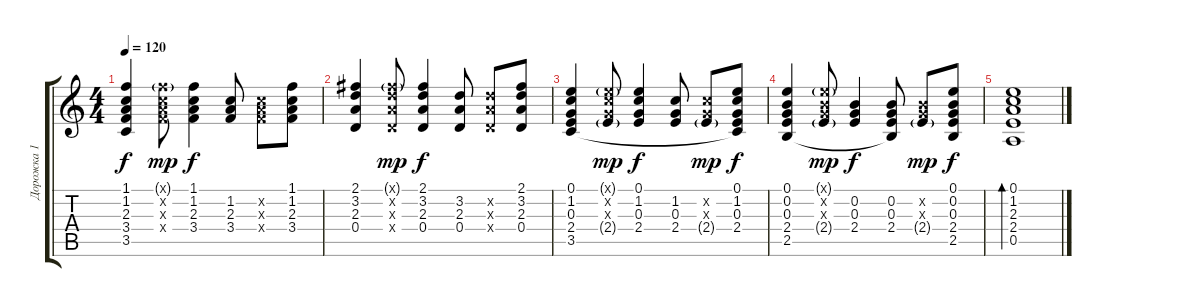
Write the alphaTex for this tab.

\track ("Дорожка 1" "Дорожка 1") {instrument acousticguitarsteel}
\staff {score tabs}
\tuning (E4 B3 G3 D3 A2 E2) {hide}
\ts (4 4)
\tempo 120
\clef g2
\ks c
(1.1 1.2 2.3 3.4 3.5).4{dy f} (1.1{g x} 1.2{x} 2.3{x} 3.4{x}).8{dy mp} (1.1 1.2 2.3 3.4).4{dy f} (1.2 2.3 3.4).8 (1.2{x} 2.3{x} 3.4{x}).8 (1.1 1.2 2.3 3.4).8 |
(2.1 3.2 2.3 0.4).4 (2.1{g x} 3.2{x} 2.3{x} 0.4{x}).8{dy mp} (2.1 3.2 2.3 0.4).4{dy f} (3.2 2.3 0.4).8 (3.2{x} 2.3{x} 0.4{x}).8 (2.1 3.2 2.3 0.4).8 |
(0.1 1.2 0.3 2.4 3.5).4 (0.1{g x} 1.2{x} 0.3{x} 2.4{g}).8{dy mp} (0.1 1.2 0.3 2.4).4{dy f} (1.2 0.3 2.4).8 (1.2{x} 0.3{x} 2.4{g}).8{dy mp} (0.1 1.2 0.3 2.4 3.5{t}).8{dy f} |
(0.1 0.2 0.3 2.4 2.5).4 (0.1{g x} 0.2{x} 0.3{x} 2.4{g}).8{dy mp} (0.2 0.3 2.4).4{dy f} (0.2 0.3 2.4 2.5{t}).8 (0.2{x} 0.3{x} 2.4{g}).8{dy mp} (0.1 0.2 0.3 2.4 2.5).8{dy f} |
(0.1 1.2 2.3 2.4 0.5).1{bd 60}
